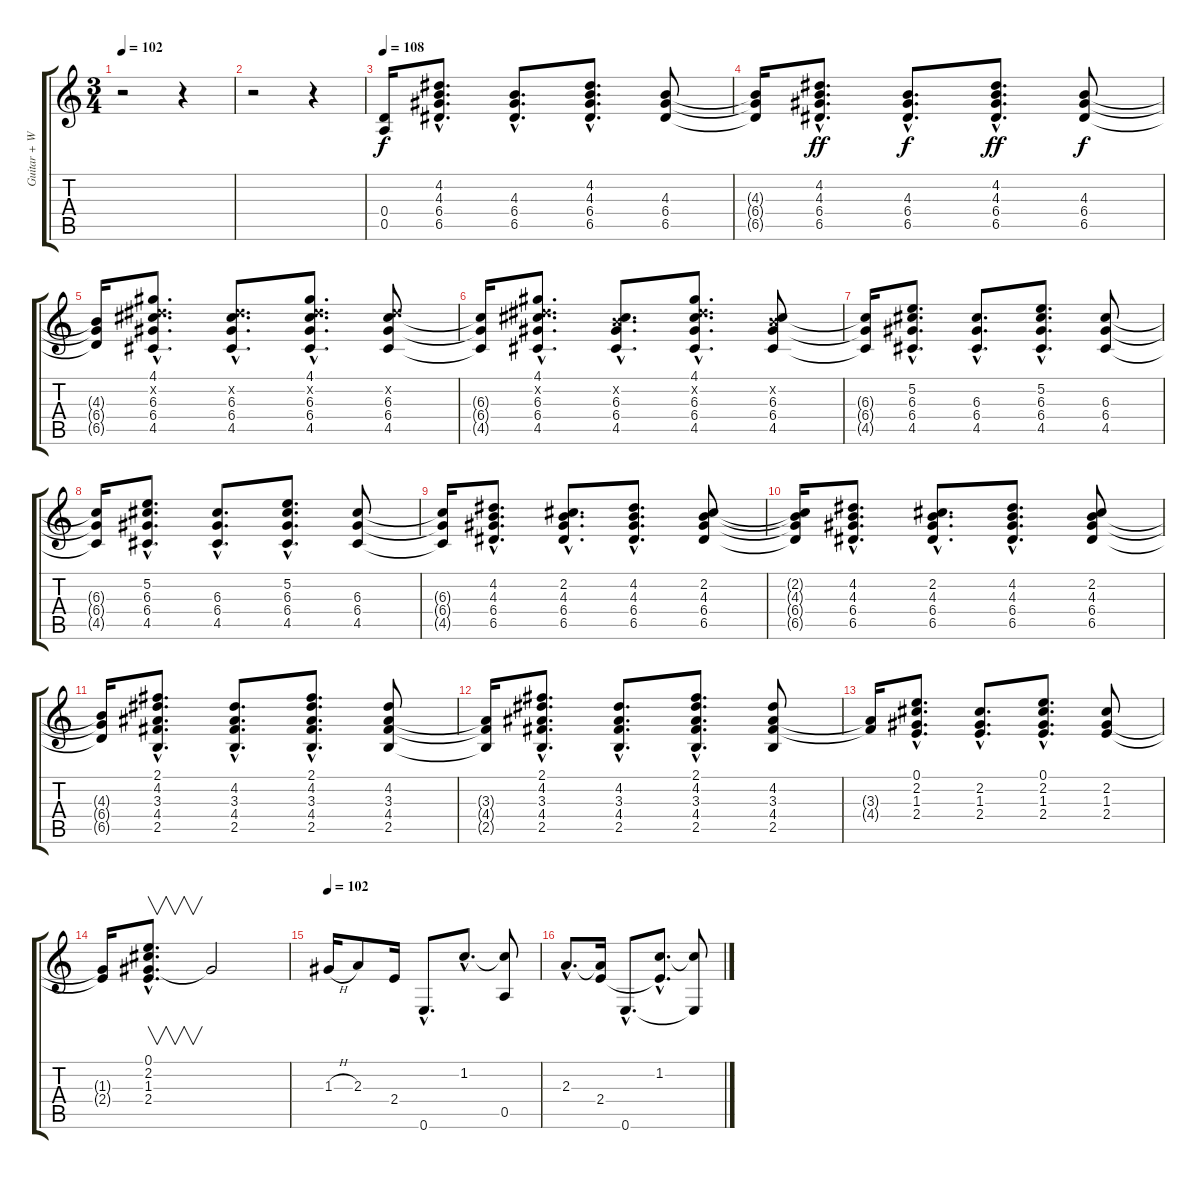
\track ("Guitar + Weird Sound (part1)" "Guitar + W") {instrument electricguitarmuted}
\staff {score tabs}
\tuning (E4 B3 G3 D3 A2 E2) {hide}
\ts (3 4)
\tempo 102
\clef g2
\ks c
r.2{dy f} r.4 |
r.2 r.4 |
\tempo 108
(0.4 0.5).16{volume 11} (4.2{hac} 4.3{hac} 6.4{hac} 6.5{hac}).8{d} (4.3{hac} 6.4{hac} 6.5{hac}).8{d} (4.2{hac} 4.3{hac} 6.4{hac} 6.5{hac}).8{d} (4.3 6.4 6.5).8 |
(4.3{t} 6.4{t} 6.5{t}).16 (4.2{hac} 4.3{hac} 6.4{hac} 6.5{hac}).8{d dy ff} (4.3{hac} 6.4{hac} 6.5{hac}).8{d dy f} (4.2{hac} 4.3{hac} 6.4{hac} 6.5{hac}).8{d dy ff} (4.3 6.4 6.5).8{dy f} |
(4.3{t} 6.4{t} 6.5{t}).16 (4.1{hac} 4.2{hac x} 6.3{hac} 6.4{hac} 4.5{hac}).8{d} (4.2{hac x} 6.3{hac} 6.4{hac} 4.5{hac}).8{d} (4.1{hac} 4.2{hac x} 6.3{hac} 6.4{hac} 4.5{hac}).8{d} (4.2{x} 6.3 6.4 4.5).8 |
(6.3{t} 6.4{t} 4.5{t}).16 (4.1{hac} 4.2{hac x} 6.3{hac} 6.4{hac} 4.5{hac}).8{d} (0.2{hac x} 6.3{hac} 6.4{hac} 4.5{hac}).8{d} (4.1{hac} 4.2{hac x} 6.3{hac} 6.4{hac} 4.5{hac}).8{d} (0.2{x} 6.3 6.4 4.5).8 |
(6.3{t} 6.4{t} 4.5{t}).16 (5.2{hac} 6.3{hac} 6.4{hac} 4.5{hac}).8{d} (6.3{hac} 6.4{hac} 4.5{hac}).8{d} (5.2{hac} 6.3{hac} 6.4{hac} 4.5{hac}).8{d} (6.3 6.4 4.5).8 |
(6.3{t} 6.4{t} 4.5{t}).16 (5.2{hac} 6.3{hac} 6.4{hac} 4.5{hac}).8{d} (6.3{hac} 6.4{hac} 4.5{hac}).8{d} (5.2{hac} 6.3{hac} 6.4{hac} 4.5{hac}).8{d} (6.3 6.4 4.5).8 |
(6.3{t} 6.4{t} 4.5{t}).16 (4.2{hac} 4.3{hac} 6.4{hac} 6.5{hac}).8{d} (2.2{hac} 4.3{hac} 6.4{hac} 6.5{hac}).8{d} (4.2{hac} 4.3{hac} 6.4{hac} 6.5{hac}).8{d} (2.2 4.3 6.4 6.5).8 |
(2.2{t} 4.3{t} 6.4{t} 6.5{t}).16 (4.2{hac} 4.3{hac} 6.4{hac} 6.5{hac}).8{d} (2.2{hac} 4.3{hac} 6.4{hac} 6.5{hac}).8{d} (4.2{hac} 4.3{hac} 6.4{hac} 6.5{hac}).8{d} (2.2 4.3 6.4 6.5).8 |
(4.3{t} 6.4{t} 6.5{t}).16 (2.1{hac} 4.2{hac} 3.3{hac} 4.4{hac} 2.5{hac}).8{d} (4.2{hac} 3.3{hac} 4.4{hac} 2.5{hac}).8{d} (2.1{hac} 4.2{hac} 3.3{hac} 4.4{hac} 2.5{hac}).8{d} (4.2 3.3 4.4 2.5).8 |
(3.3{t} 4.4{t} 2.5{t}).16 (2.1{hac} 4.2{hac} 3.3{hac} 4.4{hac} 2.5{hac}).8{d} (4.2{hac} 3.3{hac} 4.4{hac} 2.5{hac}).8{d} (2.1{hac} 4.2{hac} 3.3{hac} 4.4{hac} 2.5{hac}).8{d} (4.2 3.3 4.4 2.5).8 |
(3.3{t} 4.4{t}).16 (0.1{hac} 2.2{hac} 1.3{hac} 2.4{hac}).8{d} (2.2{hac} 1.3{hac} 2.4{hac}).8{d} (0.1{hac} 2.2{hac} 1.3{hac} 2.4{hac}).8{d} (2.2 1.3 2.4).8 |
(1.3{t} 2.4{t}).16 (0.1{hac} 2.2{hac} 1.3{hac} 2.4{hac}).8{v d} 1.3{t}.2 |
\tempo 102
1.3{h}.16 2.3.8 2.4.16 0.6{hac}.8{d} 1.2{hac}.8{d} (1.2{t} 0.5).8 |
2.3{hac}.8{d} (2.3{t} 2.4).16 0.6{hac}.8{d} (1.2{hac} 2.4{hac t}).8{d} (1.2{t} 0.6{t}).8
